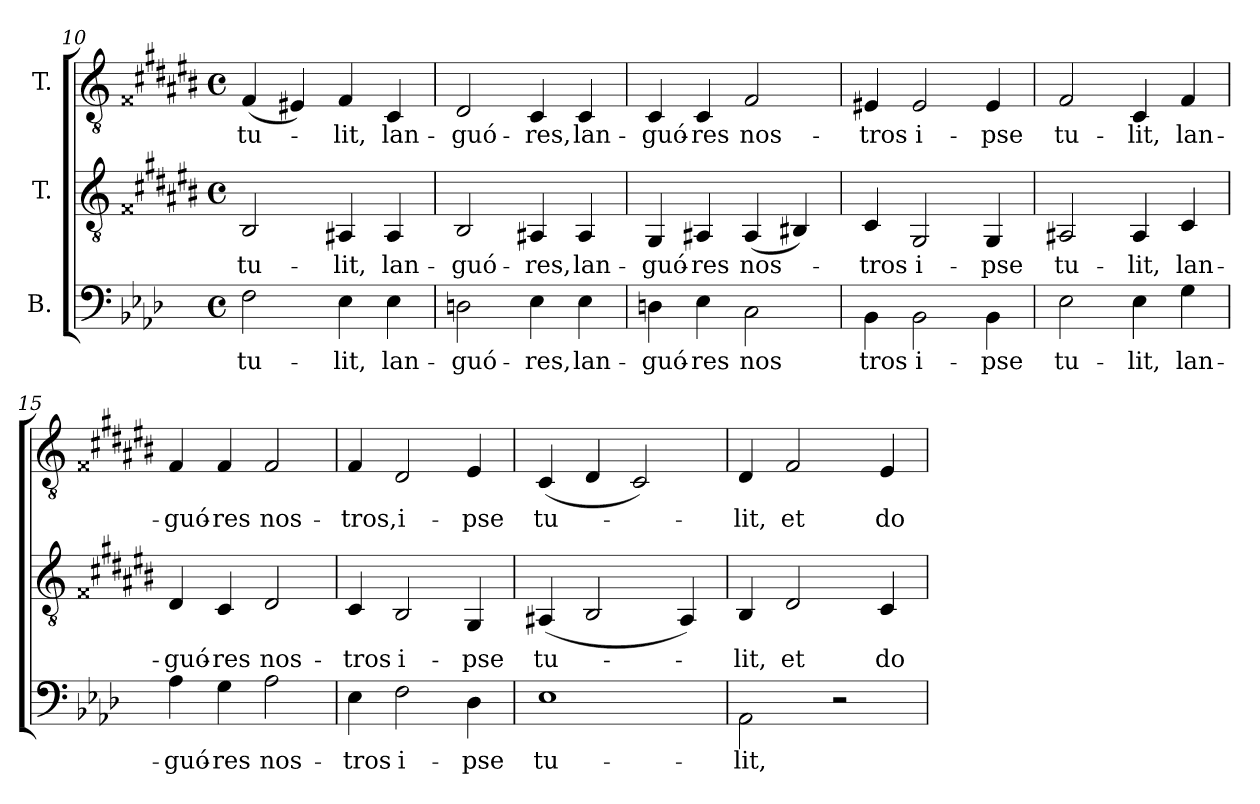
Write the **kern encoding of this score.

**kern	**text	**kern	**text	**kern	**text
*part3	*part3	*part2	*part2	*part1	*part1
*staff3	*staff3	*staff2	*staff2	*staff1	*staff1
*I"B.	*	*I"T.	*	*I"T.	*
*clefF4	*	*clefGv2	*	*clefGv2	*
*	*	*ITrd2c3	*	*ITrd2c3	*
*k[b-e-a-d-]	*	*k[f##c#g#d#a#e#b#]	*	*k[f##c#g#d#a#e#b#]	*
*f:	*	*e#:	*	*e#:	*
*M4/4	*	*M4/4	*	*M4/4	*
*met(c)	*	*met(c)	*	*met(c)	*
=10	=10	=10	=10	=10	=10
!	!LO:LY:b:color=#000000	!	!	!	!
!	!	!	!LO:LY:b:color=#000000	!	!
!	!	!	!	!	!LO:LY:b:color=#000000
2Fi\	tu-	2GG#i/	tu-	(4D#i/	tu-
.	.	.	.	4C##Xi/)	.
!	!LO:LY:b:color=#000000	!	!	!	!
!	!	!	!LO:LY:b:color=#000000	!	!
!	!	!	!	!	!LO:LY:b:color=#000000
4E-i\	-lit,	4FF##i/	-lit,	4D#i/	-lit,
!	!LO:LY:b:color=#000000	!	!	!	!
!	!	!	!LO:LY:b:color=#000000	!	!
!	!	!	!	!	!LO:LY:b:color=#000000
4E-i\	lan-	4FF##i/	lan-	4AA#i/	lan-
=11	=11	=11	=11	=11	=11
!	!LO:LY:b:color=#000000	!	!	!	!
!	!	!	!LO:LY:b:color=#000000	!	!
!	!	!	!	!	!LO:LY:b:color=#000000
2Dni\	-guó-	2GG#i/	-guó-	2BB#i/	-guó-
!	!LO:LY:b:color=#000000	!	!	!	!
!	!	!	!LO:LY:b:color=#000000	!	!
!	!	!	!	!	!LO:LY:b:color=#000000
4E-i\	-res,	4FF##i/	-res,	4AA#i/	-res,
!	!LO:LY:b:color=#000000	!	!	!	!
!	!	!	!LO:LY:b:color=#000000	!	!
!	!	!	!	!	!LO:LY:b:color=#000000
4E-i\	lan-	4FF##i/	lan-	4AA#i/	lan-
=12	=12	=12	=12	=12	=12
!	!LO:LY:b:color=#000000	!	!	!	!
!	!	!	!LO:LY:b:color=#000000	!	!
!	!	!	!	!	!LO:LY:b:color=#000000
4Dni\	-guó-	4EE#i/	-guó-	4AA#i/	-guó-
!	!LO:LY:b:color=#000000	!	!	!	!
!	!	!	!LO:LY:b:color=#000000	!	!
!	!	!	!	!	!LO:LY:b:color=#000000
4E-i\	-res	4FF##i/	-res	4AA#i/	-res
!	!LO:LY:b:color=#000000	!	!	!	!
!	!	!	!LO:LY:b:color=#000000	!	!
!	!	!	!	!	!LO:LY:b:color=#000000
2Ci\	nos	(4FF##i/	nos-	2D#i/	nos-
.	.	4GG##Xi/)	.	.	.
!!LO:LB:g=z
=13	=13	=13	=13	=13	=13
!	!LO:LY:b:color=#000000	!	!	!	!
!	!	!	!LO:LY:b:color=#000000	!	!
!	!	!	!	!	!LO:LY:b:color=#000000
4BB-i\	tros	4AA#i/	-tros	4C##Xi/	-tros
!	!LO:LY:b:color=#000000	!	!	!	!
!	!	!	!LO:LY:b:color=#000000	!	!
!	!	!	!	!	!LO:LY:b:color=#000000
2BB-i\	i-	2EE#i/	i-	2C##i/	i-
!	!LO:LY:b:color=#000000	!	!	!	!
!	!	!	!LO:LY:b:color=#000000	!	!
!	!	!	!	!	!LO:LY:b:color=#000000
4BB-i\	-pse	4EE#i/	-pse	4C##i/	-pse
=14	=14	=14	=14	=14	=14
!	!LO:LY:b:color=#000000	!	!	!	!
!	!	!	!LO:LY:b:color=#000000	!	!
!	!	!	!	!	!LO:LY:b:color=#000000
2E-i\	tu-	2FF##i/	tu-	2D#i/	tu-
!	!LO:LY:b:color=#000000	!	!	!	!
!	!	!	!LO:LY:b:color=#000000	!	!
!	!	!	!	!	!LO:LY:b:color=#000000
4E-i\	-lit,	4FF##i/	-lit,	4AA#i/	-lit,
!	!LO:LY:b:color=#000000	!	!	!	!
!	!	!	!LO:LY:b:color=#000000	!	!
!	!	!	!	!	!LO:LY:b:color=#000000
4Gi\	lan-	4AA#i/	lan-	4D#i/	lan-
=15	=15	=15	=15	=15	=15
!	!LO:LY:b:color=#000000	!	!	!	!
!	!	!	!LO:LY:b:color=#000000	!	!
!	!	!	!	!	!LO:LY:b:color=#000000
4A-i\	-guó-	4BB#i/	-guó-	4D#i/	-guó-
!	!LO:LY:b:color=#000000	!	!	!	!
!	!	!	!LO:LY:b:color=#000000	!	!
!	!	!	!	!	!LO:LY:b:color=#000000
4Gi\	-res	4AA#i/	-res	4D#i/	-res
!	!LO:LY:b:color=#000000	!	!	!	!
!	!	!	!LO:LY:b:color=#000000	!	!
!	!	!	!	!	!LO:LY:b:color=#000000
2A-i\	nos-	2BB#i/	nos-	2D#i/	nos-
=16	=16	=16	=16	=16	=16
!	!LO:LY:b:color=#000000	!	!	!	!
!	!	!	!LO:LY:b:color=#000000	!	!
!	!	!	!	!	!LO:LY:b:color=#000000
4E-i\	-tros	4AA#i/	-tros	4D#i/	-tros,
!	!LO:LY:b:color=#000000	!	!	!	!
!	!	!	!LO:LY:b:color=#000000	!	!
!	!	!	!	!	!LO:LY:b:color=#000000
2Fi\	i-	2GG#i/	i-	2BB#i/	i-
!	!LO:LY:b:color=#000000	!	!	!	!
!	!	!	!LO:LY:b:color=#000000	!	!
!	!	!	!	!	!LO:LY:b:color=#000000
4D-i\	-pse	4EE#i/	-pse	4C#i/	-pse
=17	=17	=17	=17	=17	=17
!	!LO:LY:b:color=#000000	!	!	!	!
!	!	!	!LO:LY:b:color=#000000	!	!
!	!	!	!	!	!LO:LY:b:color=#000000
1E-i	tu-	(4FF##i/	tu-	(4AA#i/	tu-
.	.	2GG#i/	.	4BB#i/	.
.	.	.	.	2AA#i/)	.
.	.	4FF##i/)	.	.	.
=18	=18	=18	=18	=18	=18
!	!LO:LY:b:color=#000000	!	!	!	!
!	!	!	!LO:LY:b:color=#000000	!	!
!	!	!	!	!	!LO:LY:b:color=#000000
2AA-i\	-lit,	4GG#i/	-lit,	4BB#i/	-lit,
!	!	!	!LO:LY:b:color=#000000	!	!
!	!	!	!	!	!LO:LY:b:color=#000000
.	.	2BB#i/	et	2D#i/	et
2r	.	.	.	.	.
!	!	!	!LO:LY:b:color=#000000	!	!
!	!	!	!	!	!LO:LY:b:color=#000000
.	.	4AA#i/	do-	4C#i/	do-
=	=	=	=	=	=
*-	*-	*-	*-	*-	*-
